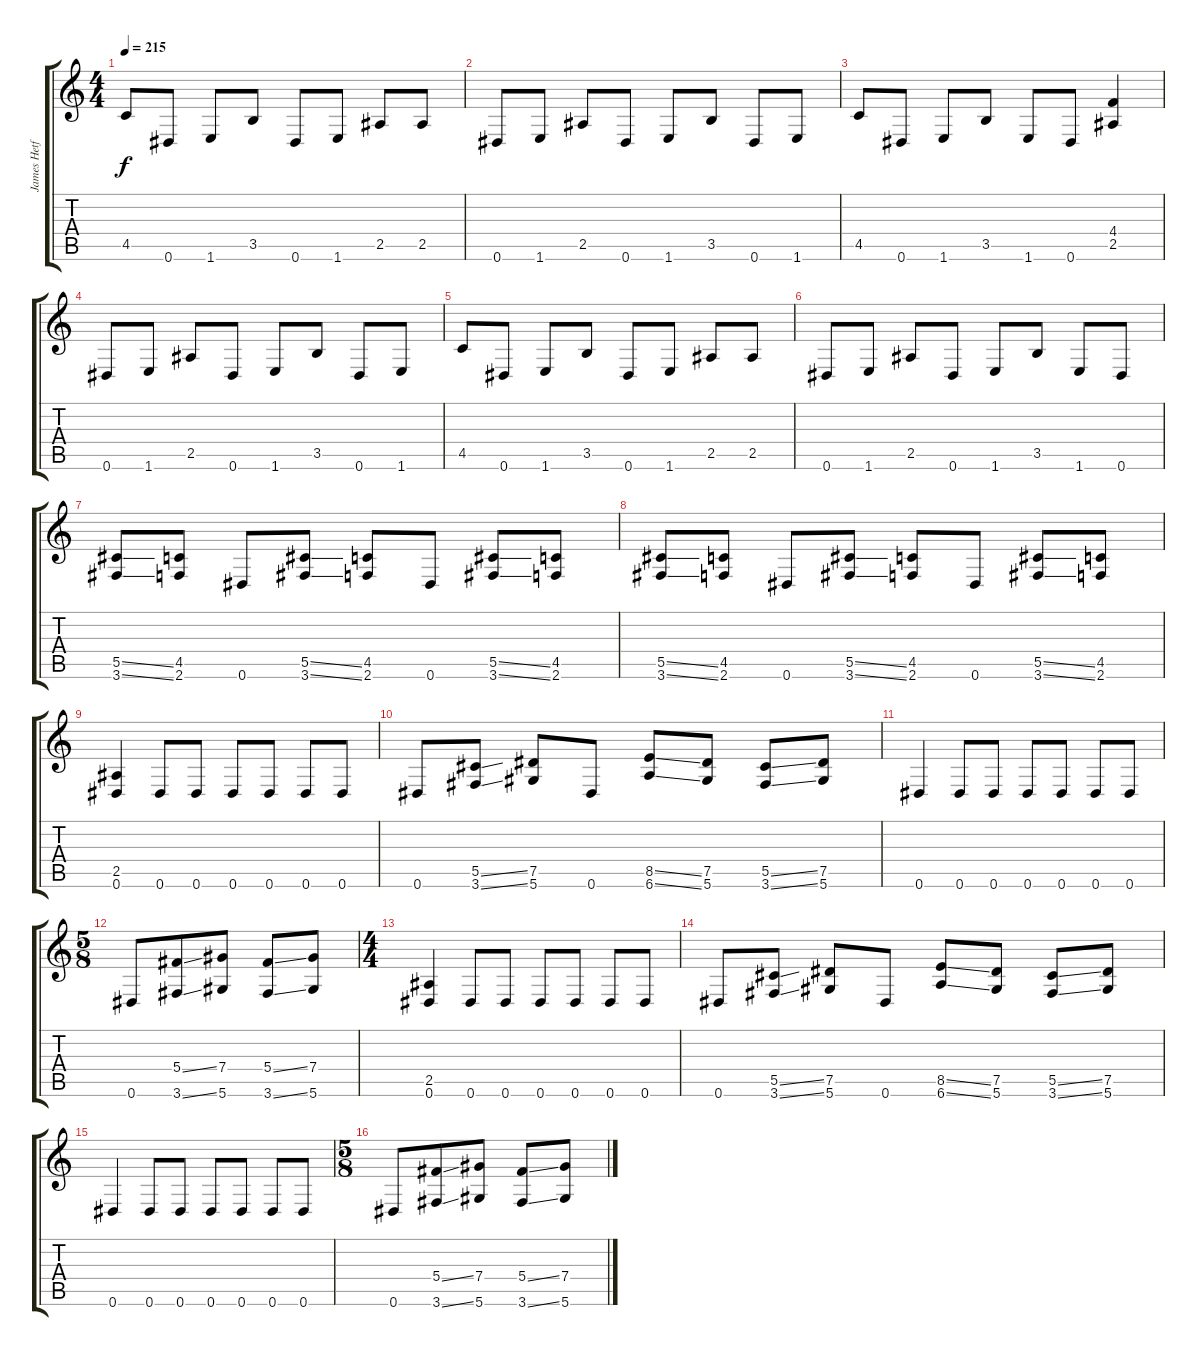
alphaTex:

\track ("James Hetfield" "James Hetf") {instrument distortionguitar}
\staff {score tabs}
\tuning (Eb4 Bb3 Gb3 Db3 Ab2 Eb2) {hide}
\ts (4 4)
\tempo 215
\clef g2
\ks c
4.5.8{dy f} 0.6.8 1.6.8 3.5.8 0.6.8 1.6.8 2.5.8 2.5.8 |
0.6.8 1.6.8 2.5.8 0.6.8 1.6.8 3.5.8 0.6.8 1.6.8 |
4.5.8 0.6.8 1.6.8 3.5.8 1.6.8 0.6.8 (4.4 2.5).4 |
0.6.8 1.6.8 2.5.8 0.6.8 1.6.8 3.5.8 0.6.8 1.6.8 |
4.5.8 0.6.8 1.6.8 3.5.8 0.6.8 1.6.8 2.5.8 2.5.8 |
0.6.8 1.6.8 2.5.8 0.6.8 1.6.8 3.5.8 1.6.8 0.6.8 |
(5.5{ss} 3.6{ss}).8 (4.5 2.6).8 0.6.8 (5.5{ss} 3.6{ss}).8 (4.5 2.6).8 0.6.8 (5.5{ss} 3.6{ss}).8 (4.5 2.6).8 |
(5.5{ss} 3.6{ss}).8 (4.5 2.6).8 0.6.8 (5.5{ss} 3.6{ss}).8 (4.5 2.6).8 0.6.8 (5.5{ss} 3.6{ss}).8 (4.5 2.6).8 |
(2.5 0.6).4 0.6.8 0.6.8 0.6.8 0.6.8 0.6.8 0.6.8 |
0.6.8 (5.5{ss} 3.6{ss}).8 (7.5 5.6).8 0.6.8 (8.5{ss} 6.6{ss}).8 (7.5 5.6).8 (5.5{ss} 3.6{ss}).8 (7.5 5.6).8 |
0.6.4 0.6.8 0.6.8 0.6.8 0.6.8 0.6.8 0.6.8 |
\ts (5 8)
0.6.8 (5.4{ss} 3.6{ss}).8 (7.4 5.6).8 (5.4{ss} 3.6{ss}).8 (7.4 5.6).8 |
\ts (4 4)
(2.5 0.6).4 0.6.8 0.6.8 0.6.8 0.6.8 0.6.8 0.6.8 |
0.6.8 (5.5{ss} 3.6{ss}).8 (7.5 5.6).8 0.6.8 (8.5{ss} 6.6{ss}).8 (7.5 5.6).8 (5.5{ss} 3.6{ss}).8 (7.5 5.6).8 |
0.6.4 0.6.8 0.6.8 0.6.8 0.6.8 0.6.8 0.6.8 |
\ts (5 8)
0.6.8 (5.4{ss} 3.6{ss}).8 (7.4 5.6).8 (5.4{ss} 3.6{ss}).8 (7.4 5.6).8
